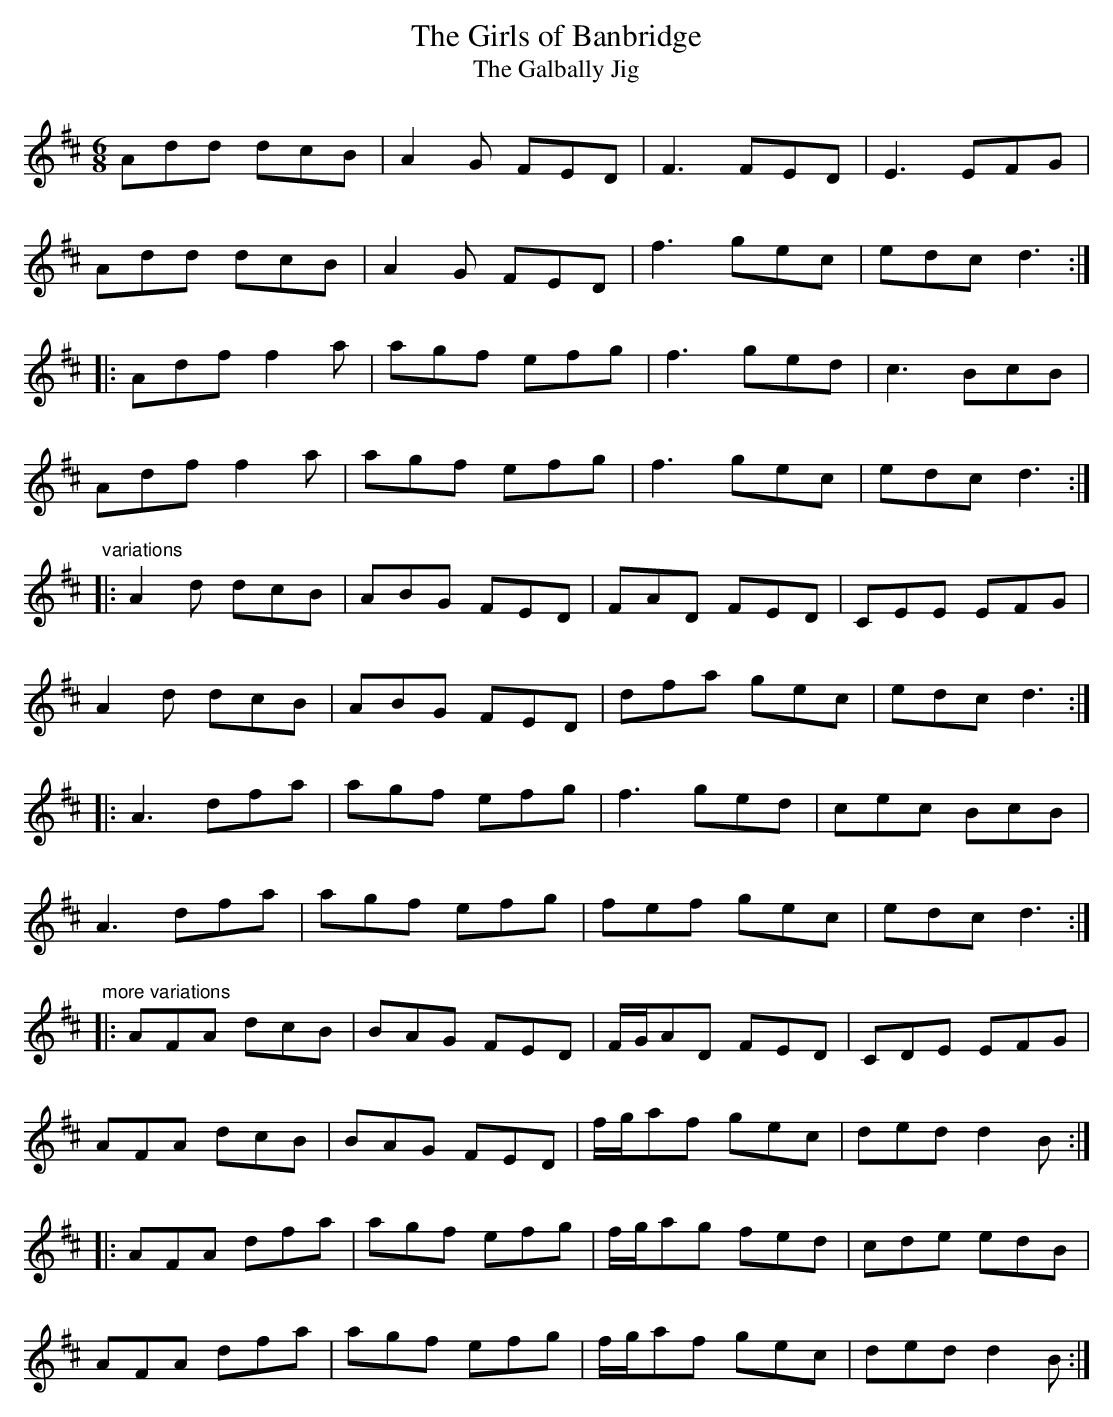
X:1
T:Girls of Banbridge, The
T:Galbally Jig, The
M:6/8
K:D
Add dcB|A2G FED|F3 FED|E3 EFG|
Add dcB|A2G FED|f3 gec|edc d3:|
|:Adf f2a|agf efg|f3 ged|c3 BcB|
Adf f2a|agf efg|f3 gec|edc d3:|
"variations"
|:A2d dcB|ABG FED|FAD FED|CEE EFG|
A2d dcB|ABG FED|dfa gec|edc d3:|
|:A3 dfa|agf efg|f3 ged|cec BcB|
A3 dfa|agf efg|fef gec|edc d3:|
"more variations"
|:AFA dcB|BAG FED|F/G/AD FED|CDE EFG|
AFA dcB|BAG FED|f/g/af gec|ded d2B:|
|:AFA dfa|agf efg|f/g/ag fed|cde edB|
AFA dfa|agf efg|f/g/af gec|ded d2B:|
